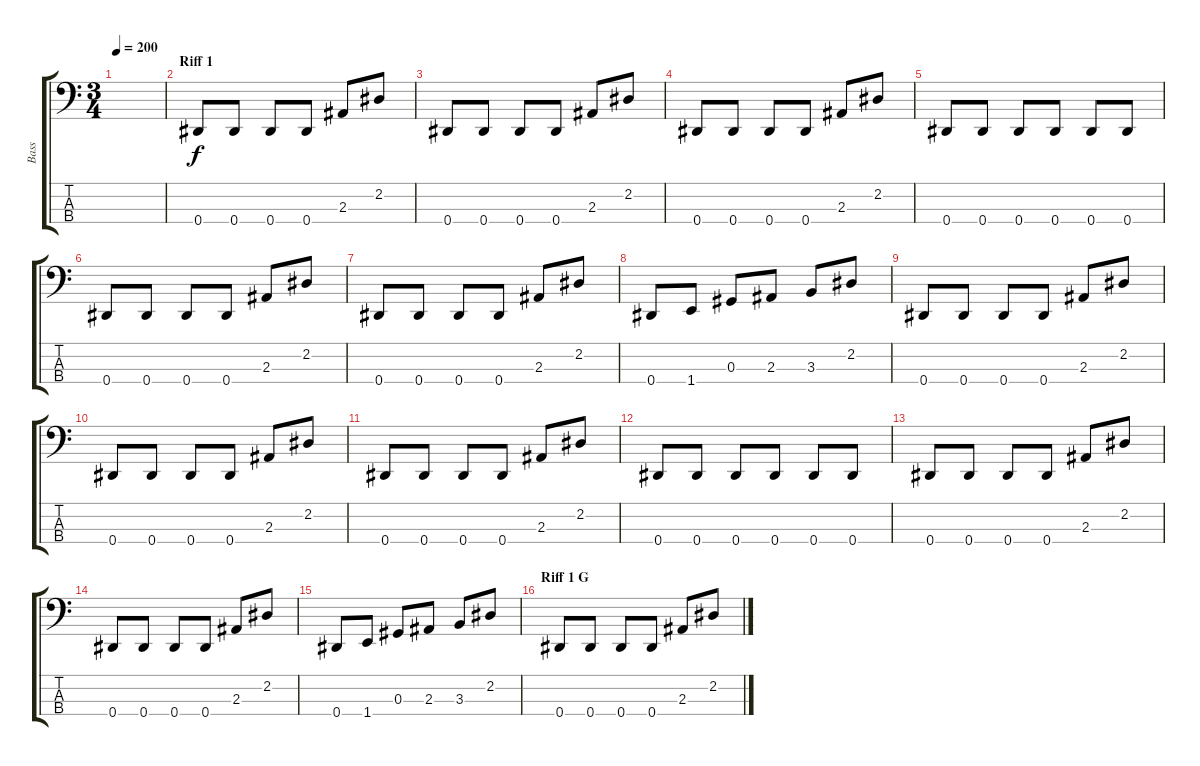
\track ("Bass" "Bass") {instrument electricbasspick}
\staff {score tabs}
\tuning (Gb2 Db2 Ab1 Eb1) {hide}
\ts (3 4)
\tempo 200
\clef f4
\ks c
|
\section ("" "Riff 1")
0.4.8 0.4.8 0.4.8 0.4.8 2.3.8 2.2.8 |
0.4.8 0.4.8 0.4.8 0.4.8 2.3.8 2.2.8 |
0.4.8 0.4.8 0.4.8 0.4.8 2.3.8 2.2.8 |
0.4.8 0.4.8 0.4.8 0.4.8 0.4.8 0.4.8 |
0.4.8 0.4.8 0.4.8 0.4.8 2.3.8 2.2.8 |
0.4.8 0.4.8 0.4.8 0.4.8 2.3.8 2.2.8 |
0.4.8 1.4.8 0.3.8 2.3.8 3.3.8 2.2.8 |
0.4.8 0.4.8 0.4.8 0.4.8 2.3.8 2.2.8 |
0.4.8 0.4.8 0.4.8 0.4.8 2.3.8 2.2.8 |
0.4.8 0.4.8 0.4.8 0.4.8 2.3.8 2.2.8 |
0.4.8 0.4.8 0.4.8 0.4.8 0.4.8 0.4.8 |
0.4.8 0.4.8 0.4.8 0.4.8 2.3.8 2.2.8 |
0.4.8 0.4.8 0.4.8 0.4.8 2.3.8 2.2.8 |
0.4.8 1.4.8 0.3.8 2.3.8 3.3.8 2.2.8 |
\section ("" "Riff 1 G")
0.4.8 0.4.8 0.4.8 0.4.8 2.3.8 2.2.8
